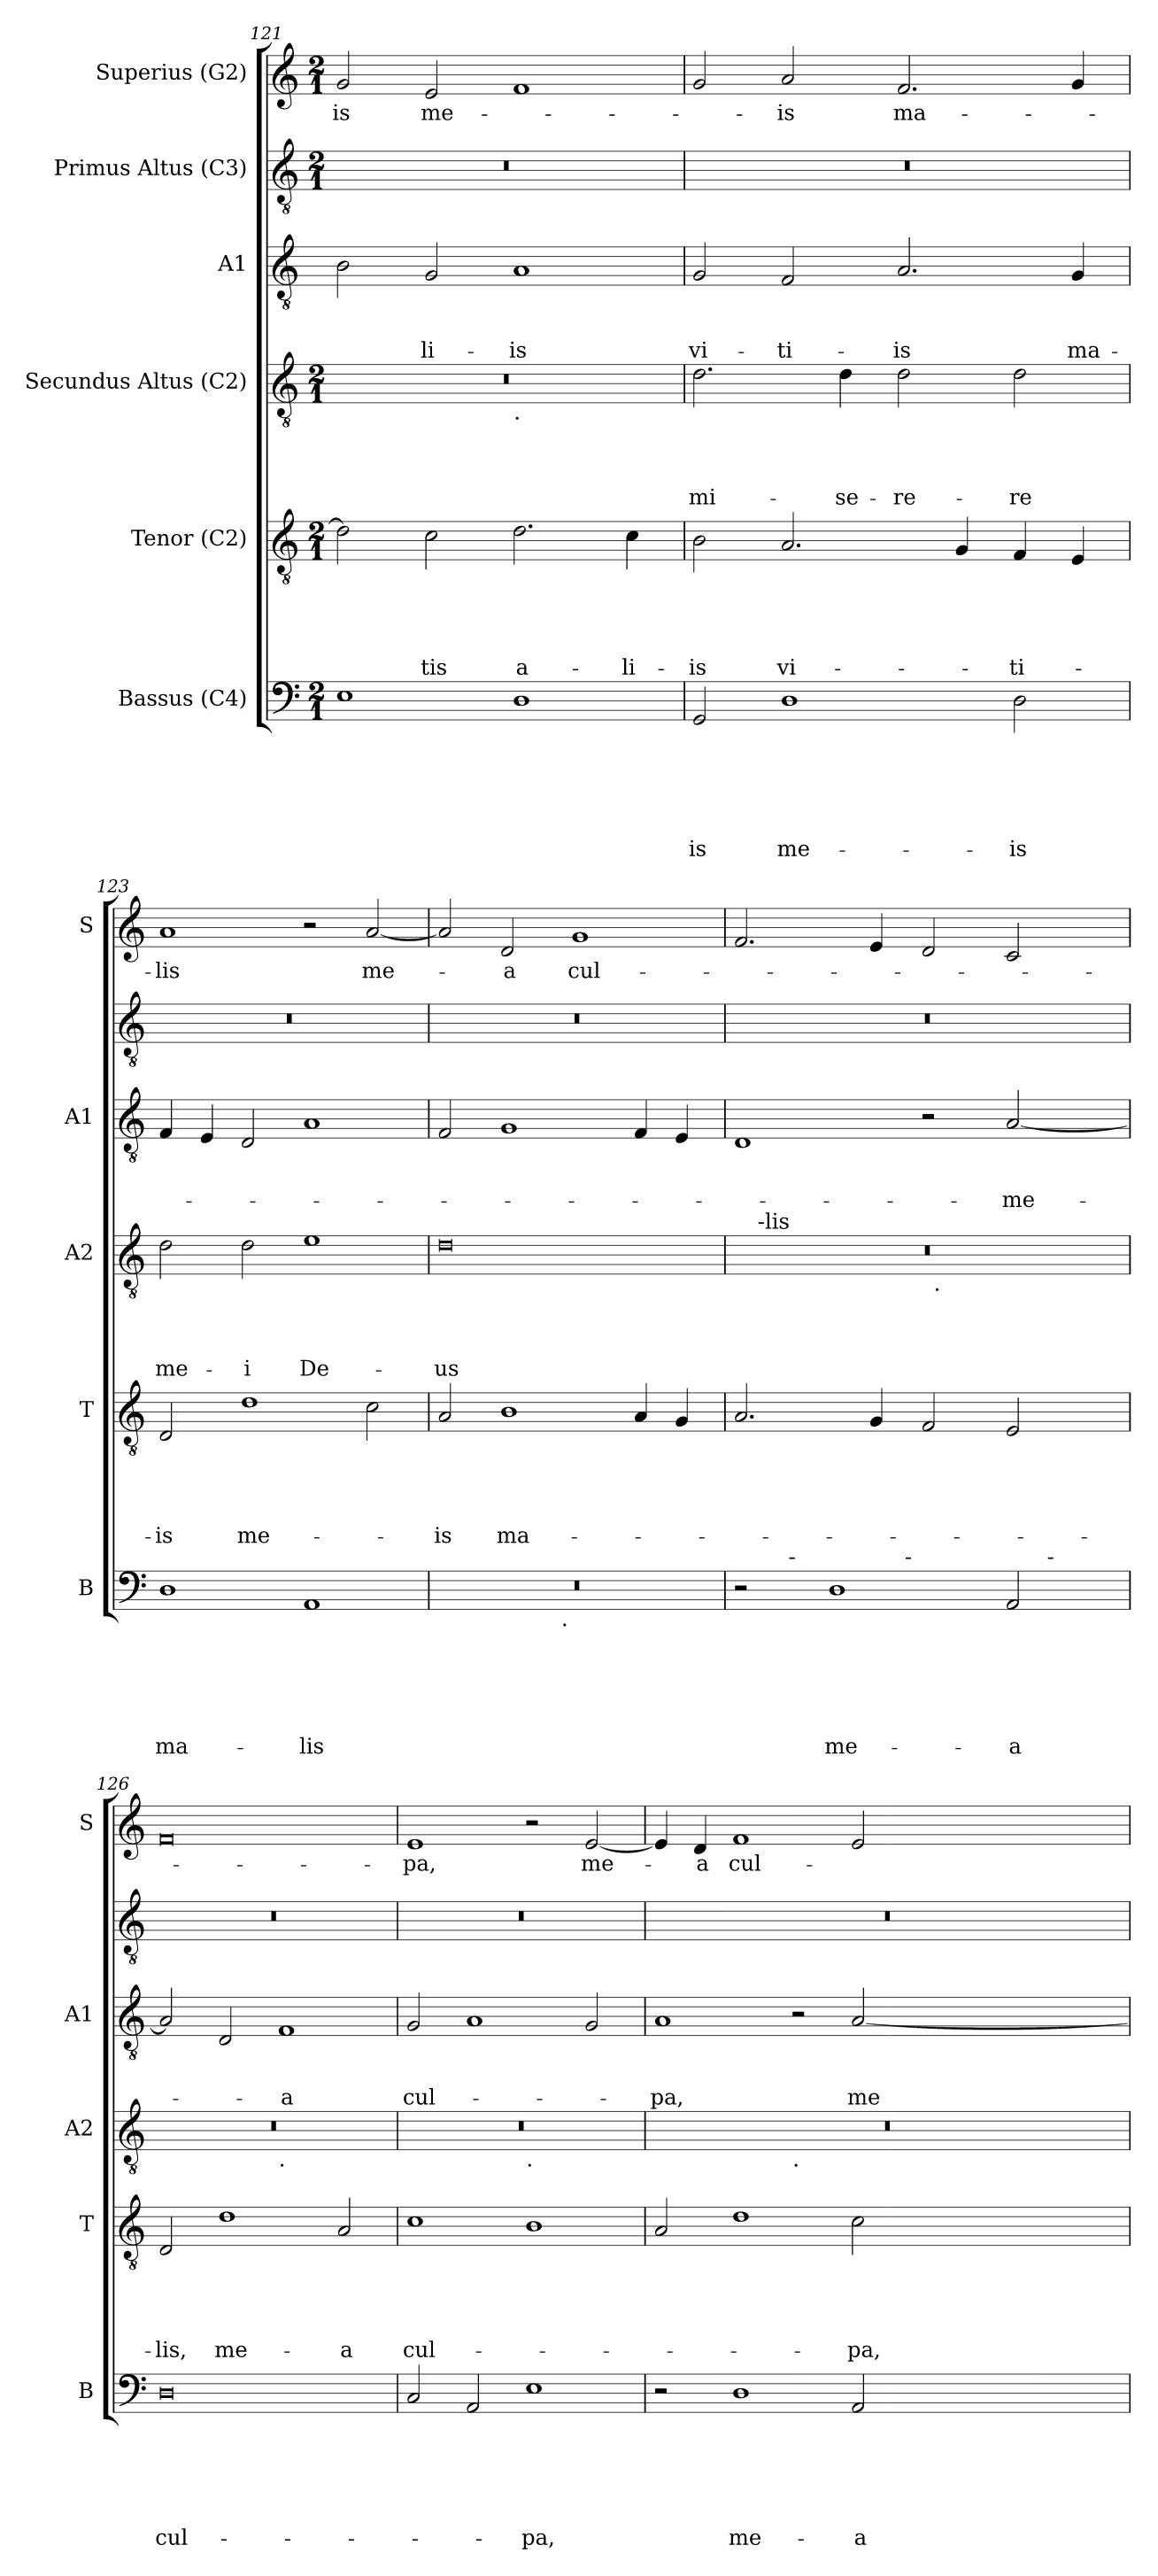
**kern	**text	**text	**text	**text	**text	**text	**kern	**text	**text	**text	**text	**text	**kern	**text	**text	**text	**text	**kern	**text	**text	**text	**kern	**kern	**text
*part6	*part6	*part6	*part6	*part6	*part6	*part6	*part5	*part5	*part5	*part5	*part5	*part5	*part4	*part4	*part4	*part4	*part4	*part3	*part3	*part3	*part3	*part2	*part1	*part1
*staff6	*staff6	*staff6	*staff6	*staff6	*staff6	*staff6	*staff5	*staff5	*staff5	*staff5	*staff5	*staff5	*staff4	*staff4	*staff4	*staff4	*staff4	*staff3	*staff3	*staff3	*staff3	*staff2	*staff1	*staff1
*I"Bassus (C4)	*	*	*	*	*	*	*I"Tenor (C2)	*	*	*	*	*	*I"Secundus Altus (C2)	*	*	*	*	*I"A1	*	*	*	*I"Primus Altus (C3)	*I"Superius (G2)	*
*I'B	*	*	*	*	*	*	*I'T	*	*	*	*	*	*I'A2	*	*	*	*	*I'A1	*	*	*	*	*I'S	*
*clefF4	*	*	*	*	*	*	*clefGv2	*	*	*	*	*	*clefGv2	*	*	*	*	*clefGv2	*	*	*	*clefGv2	*clefG2	*
*k[]	*	*	*	*	*	*	*k[]	*	*	*	*	*	*k[]	*	*	*	*	*k[]	*	*	*	*k[]	*k[]	*
*C:	*	*	*	*	*	*	*C:	*	*	*	*	*	*C:	*	*	*	*	*C:	*	*	*	*C:	*C:	*
*M2/1	*	*	*	*	*	*	*M2/1	*	*	*	*	*	*M2/1	*	*	*	*	*	*	*	*	*M2/1	*M2/1	*
=121	=121	=121	=121	=121	=121	=121	=121	=121	=121	=121	=121	=121	=121	=121	=121	=121	=121	=121	=121	=121	=121	=121	=121	=121
!	!	!	!	!	!	!	!	!	!	!	!	!	!	!	!	!	!	!	!	!	!	!	!	!LO:LY:b
*	*	*	*	*	*	*	*	*	*	*	*	*	*^	*	*	*	*	*	*	*	*	*	*	*
1E	.	.	.	.	.	.	2d\]	.	.	.	.	.	0r	1ryy	.	.	.	.	2B\	.	.	.	0r	2g/	-is
!	!	!	!	!	!	!	!	!	!	!	!	!LO:LY:b	!	!	!	!	!	!	!	!	!	!LO:LY:b	!	!	!LO:LY:b
.	.	.	.	.	.	.	2c\	.	.	.	.	-tis	.	.	.	.	.	.	2G/	.	.	-li-	.	2e/	me-
!	!	!	!	!	!	!	!	!	!	!	!	!	!	!LO:TX:b:t=.	!	!	!	!	!	!	!	!	!	!	!
!	!	!	!	!	!	!	!	!	!	!	!	!LO:LY:b	!	!	!	!	!	!	!	!	!	!LO:LY:b:rj	!	!	!
1D	.	.	.	.	.	.	2.d\	.	.	.	.	a-	.	1ryy	.	.	.	.	1A	.	.	-is	.	1f	.
!	!	!	!	!	!	!	!	!	!	!	!	!LO:LY:b	!	!	!	!	!	!	!	!	!	!	!	!	!
.	.	.	.	.	.	.	4c\	.	.	.	.	-li-	.	.	.	.	.	.	.	.	.	.	.	.	.
=122	=122	=122	=122	=122	=122	=122	=122	=122	=122	=122	=122	=122	=122	=122	=122	=122	=122	=122	=122	=122	=122	=122	=122	=122	=122
!	!	!	!	!	!	!LO:LY:b	!	!	!	!	!	!LO:LY:b	!	!	!	!	!	!LO:LY:b	!	!	!	!LO:LY:b	!	!	!
*	*	*	*	*	*	*	*	*	*	*	*	*	*v	*v	*	*	*	*	*	*	*	*	*	*	*
2GG/	.	.	.	.	.	-is	2B\	.	.	.	.	-is	2.d\	.	.	.	mi-	2G/	.	.	vi-	0r	2g/	.
!	!	!	!	!	!	!LO:LY:b	!	!	!	!	!	!LO:LY:b	!	!	!	!	!	!	!	!	!LO:LY:b	!	!	!LO:LY:b
1D	.	.	.	.	.	me-	2.A/	.	.	.	.	vi-	.	.	.	.	.	2F/	.	.	-ti-	.	2a/	-is
!	!	!	!	!	!	!	!	!	!	!	!	!	!	!	!	!	!LO:LY:b	!	!	!	!	!	!	!
.	.	.	.	.	.	.	.	.	.	.	.	.	4d\	.	.	.	-se-	.	.	.	.	.	.	.
!	!	!	!	!	!	!	!	!	!	!	!	!	!	!	!	!	!LO:LY:b	!	!	!	!LO:LY:b	!	!	!LO:LY:b
.	.	.	.	.	.	.	.	.	.	.	.	.	2d\	.	.	.	-re-	2.A/	.	.	-is	.	2.f/	ma-
.	.	.	.	.	.	.	4G/	.	.	.	.	.	.	.	.	.	.	.	.	.	.	.	.	.
!	!	!	!	!	!	!LO:LY:b	!	!	!	!	!	!LO:LY:b	!	!	!	!	!LO:LY:b	!	!	!	!	!	!	!
2D\	.	.	.	.	.	-is	4F/	.	.	.	.	-ti-	2d\	.	.	.	-re	.	.	.	.	.	.	.
!	!	!	!	!	!	!	!	!	!	!	!	!	!	!	!	!	!	!	!	!	!LO:LY:b	!	!	!
.	.	.	.	.	.	.	4E/	.	.	.	.	.	.	.	.	.	.	4G/	.	.	ma-	.	4g/	.
=123	=123	=123	=123	=123	=123	=123	=123	=123	=123	=123	=123	=123	=123	=123	=123	=123	=123	=123	=123	=123	=123	=123	=123	=123
!	!	!	!	!	!	!LO:LY:b	!	!	!	!	!	!LO:LY:b	!	!	!	!	!LO:LY:b	!	!	!	!	!	!	!LO:LY:b
1D	.	.	.	.	.	ma-	2D/	.	.	.	.	-is	2d\	.	.	.	me-	4F/	.	.	.	0r	1a	-lis
.	.	.	.	.	.	.	.	.	.	.	.	.	.	.	.	.	.	4E/	.	.	.	.	.	.
!	!	!	!	!	!	!	!	!	!	!	!	!LO:LY:b	!	!	!	!	!LO:LY:b	!	!	!	!	!	!	!
.	.	.	.	.	.	.	1d	.	.	.	.	me-	2d\	.	.	.	-i	2D/	.	.	.	.	.	.
!	!	!	!	!	!	!LO:LY:b	!	!	!	!	!	!	!	!	!	!	!LO:LY:b	!	!	!	!	!	!	!
1AA	.	.	.	.	.	-lis	.	.	.	.	.	.	1e	.	.	.	De-	1A	.	.	.	.	2r	.
!	!	!	!	!	!	!	!	!	!	!	!	!	!	!	!	!	!	!	!	!	!	!	!	!LO:LY:b
.	.	.	.	.	.	.	2c\	.	.	.	.	.	.	.	.	.	.	.	.	.	.	.	[<2a/	me-
=124	=124	=124	=124	=124	=124	=124	=124	=124	=124	=124	=124	=124	=124	=124	=124	=124	=124	=124	=124	=124	=124	=124	=124	=124
!	!	!	!	!	!	!	!	!	!	!	!	!LO:LY:b	!	!	!	!	!LO:LY:b:rj	!	!	!	!	!	!	!
*^	*	*	*	*	*	*	*	*	*	*	*	*	*	*	*	*	*	*	*	*	*	*	*	*
0r	2ryy	.	.	.	.	.	.	2A/	.	.	.	.	-is	0d	.	.	.	-us	2F/	.	.	.	0r	2a/]	.
!	!	!	!	!	!	!	!	!	!	!	!	!	!LO:LY:b	!	!	!	!	!	!	!	!	!	!	!	!LO:LY:b
.	4...ryy	.	.	.	.	.	.	1B	.	.	.	.	ma-	.	.	.	.	.	1G	.	.	.	.	2d/	-a
!	!LO:TX:b:t=.	!	!	!	!	!	!	!	!	!	!	!	!	!	!	!	!	!	!	!	!	!	!	!	!
.	1ryy	.	.	.	.	.	.	.	.	.	.	.	.	.	.	.	.	.	.	.	.	.	.	.	.
!	!	!	!	!	!	!	!	!	!	!	!	!	!	!	!	!	!	!	!	!	!	!	!	!	!LO:LY:b
.	.	.	.	.	.	.	.	.	.	.	.	.	.	.	.	.	.	.	.	.	.	.	.	1g	cul-
.	.	.	.	.	.	.	.	4A/	.	.	.	.	.	.	.	.	.	.	4F/	.	.	.	.	.	.
.	.	.	.	.	.	.	.	4G/	.	.	.	.	.	.	.	.	.	.	4E/	.	.	.	.	.	.
.	32ryy	.	.	.	.	.	.	.	.	.	.	.	.	.	.	.	.	.	.	.	.	.	.	.	.
!!LO:LB:g=z
=125	=125	=125	=125	=125	=125	=125	=125	=125	=125	=125	=125	=125	=125	=125	=125	=125	=125	=125	=125	=125	=125	=125	=125	=125	=125
*^	*	*	*	*	*	*	*	*	*	*	*	*	*	*^	*	*	*	*	*	*	*	*	*	*	*
*	*	*^	*	*	*	*	*	*	*	*	*	*	*	*	*	*^	*	*	*	*	*	*	*	*	*	*	*
2r	4ryy	2...ryy	1ryy	.	.	.	.	.	.	2.A/	.	.	.	.	.	0r	16.ryy	1ryy	.	.	.	.	1D	.	.	.	0r	2.f/	.
!	!	!	!	!	!	!	!	!	!	!	!	!	!	!	!	!	!LO:TX:a:t=-lis	!	!	!	!	!	!	!	!	!	!	!	!
.	.	.	.	.	.	.	.	.	.	.	.	.	.	.	.	.	1ryy	.	.	.	.	.	.	.	.	.	.	.	.
!	!LO:TX:a:t=-	!	!	!	!	!	!	!	!	!	!	!	!	!	!	!	!	!	!	!	!	!	!	!	!	!	!	!	!
.	1..ryy	.	.	.	.	.	.	.	.	.	.	.	.	.	.	.	.	.	.	.	.	.	.	.	.	.	.	.	.
!	!	!	!	!	!	!	!	!	!LO:LY:b	!	!	!	!	!	!	!	!	!	!	!	!	!	!	!	!	!	!	!	!
1D	.	.	.	.	.	.	.	.	me-	.	.	.	.	.	.	.	.	.	.	.	.	.	.	.	.	.	.	.	.
.	.	.	.	.	.	.	.	.	.	4G/	.	.	.	.	.	.	.	.	.	.	.	.	.	.	.	.	.	4e/	.
!	!	!LO:TX:a:t=-	!	!	!	!	!	!	!	!	!	!	!	!	!	!	!	!	!	!	!	!	!	!	!	!	!	!	!
.	.	1ryy	.	.	.	.	.	.	.	.	.	.	.	.	.	.	.	.	.	.	.	.	.	.	.	.	.	.	.
.	.	.	2ryy	.	.	.	.	.	.	2F/	.	.	.	.	.	.	.	32ryy	.	.	.	.	2r	.	.	.	.	2d/	.
!	!	!	!	!	!	!	!	!	!	!	!	!	!	!	!	!	!	!LO:TX:b:t=.	!	!	!	!	!	!	!	!	!	!	!
.	.	.	.	.	.	.	.	.	.	.	.	.	.	.	.	.	.	2ryy	.	.	.	.	.	.	.	.	.	.	.
.	.	.	.	.	.	.	.	.	.	.	.	.	.	.	.	.	2ryy	.	.	.	.	.	.	.	.	.	.	.	.
!	!	!	!	!	!	!	!	!	!LO:LY:b	!	!	!	!	!	!	!	!	!	!	!	!	!	!	!	!	!LO:LY:b	!	!	!
2AA/	.	.	8ryy	.	.	.	.	.	-a	2E/	.	.	.	.	.	.	.	.	.	.	.	.	[<2A/	.	.	-me-	.	2c/	.
.	.	.	.	.	.	.	.	.	.	.	.	.	.	.	.	.	.	4...ryy	.	.	.	.	.	.	.	.	.	.	.
.	.	.	.	.	.	.	.	.	.	.	.	.	.	.	.	.	4ryy	.	.	.	.	.	.	.	.	.	.	.	.
!	!	!	!LO:TX:a:t=-	!	!	!	!	!	!	!	!	!	!	!	!	!	!	!	!	!	!	!	!	!	!	!	!	!	!
.	.	.	4.ryy	.	.	.	.	.	.	.	.	.	.	.	.	.	.	.	.	.	.	.	.	.	.	.	.	.	.
.	.	.	.	.	.	.	.	.	.	.	.	.	.	.	.	.	8ryy	.	.	.	.	.	.	.	.	.	.	.	.
.	.	16ryy	.	.	.	.	.	.	.	.	.	.	.	.	.	.	.	.	.	.	.	.	.	.	.	.	.	.	.
.	.	.	.	.	.	.	.	.	.	.	.	.	.	.	.	.	32ryy	.	.	.	.	.	.	.	.	.	.	.	.
=126	=126	=126	=126	=126	=126	=126	=126	=126	=126	=126	=126	=126	=126	=126	=126	=126	=126	=126	=126	=126	=126	=126	=126	=126	=126	=126	=126	=126	=126
!	!	!	!	!	!	!	!	!	!LO:LY:b	!	!	!	!	!	!LO:LY:b	!	!	!	!	!	!	!	!	!	!	!	!	!	!
*v	*v	*v	*v	*	*	*	*	*	*	*	*	*	*	*	*	*	*v	*v	*	*	*	*	*	*	*	*	*	*	*
0D	.	.	.	.	.	cul-	2D/	.	.	.	.	-lis,	0r	1ryy	.	.	.	.	2A/]	.	.	.	0r	0f	.
!	!	!	!	!	!	!	!	!	!	!	!	!LO:LY:b	!	!	!	!	!	!	!	!	!	!	!	!	!
.	.	.	.	.	.	.	1d	.	.	.	.	me-	.	.	.	.	.	.	2D/	.	.	.	.	.	.
!	!	!	!	!	!	!	!	!	!	!	!	!	!	!LO:TX:b:t=.	!	!	!	!	!	!	!	!	!	!	!
!	!	!	!	!	!	!	!	!	!	!	!	!	!	!	!	!	!	!	!	!	!	!LO:LY:b:rj	!	!	!
.	.	.	.	.	.	.	.	.	.	.	.	.	.	1ryy	.	.	.	.	1F	.	.	-a	.	.	.
!	!	!	!	!	!	!	!	!	!	!	!	!LO:LY:b	!	!	!	!	!	!	!	!	!	!	!	!	!
.	.	.	.	.	.	.	2A/	.	.	.	.	-a	.	.	.	.	.	.	.	.	.	.	.	.	.
=127	=127	=127	=127	=127	=127	=127	=127	=127	=127	=127	=127	=127	=127	=127	=127	=127	=127	=127	=127	=127	=127	=127	=127	=127	=127
!	!	!	!	!	!	!	!	!	!	!	!	!LO:LY:b	!	!	!	!	!	!	!	!	!	!LO:LY:b	!	!	!LO:LY:b
2C/	.	.	.	.	.	.	1c	.	.	.	.	cul-	0r	1ryy	.	.	.	.	2G/	.	.	cul-	0r	1e	-pa,
2AA/	.	.	.	.	.	.	.	.	.	.	.	.	.	.	.	.	.	.	1A	.	.	.	.	.	.
!	!	!	!	!	!	!	!	!	!	!	!	!	!	!LO:TX:b:t=.	!	!	!	!	!	!	!	!	!	!	!
!	!	!	!	!	!	!LO:LY:b	!	!	!	!	!	!	!	!	!	!	!	!	!	!	!	!	!	!	!
1E	.	.	.	.	.	-pa,	1B	.	.	.	.	.	.	1ryy	.	.	.	.	.	.	.	.	.	2r	.
!	!	!	!	!	!	!	!	!	!	!	!	!	!	!	!	!	!	!	!	!	!	!	!	!	!LO:LY:b
.	.	.	.	.	.	.	.	.	.	.	.	.	.	.	.	.	.	.	2G/	.	.	.	.	[<2e/	me-
=128	=128	=128	=128	=128	=128	=128	=128	=128	=128	=128	=128	=128	=128	=128	=128	=128	=128	=128	=128	=128	=128	=128	=128	=128	=128
!	!	!	!	!	!	!	!	!	!	!	!	!	!	!	!	!	!	!	!	!	!	!LO:LY:b	!	!	!
2r	.	.	.	.	.	.	2A/	.	.	.	.	.	0r	1ryy	.	.	.	.	1A	.	.	-pa,	0r	4e/]	.
!	!	!	!	!	!	!	!	!	!	!	!	!	!	!	!	!	!	!	!	!	!	!	!	!	!LO:LY:b
.	.	.	.	.	.	.	.	.	.	.	.	.	.	.	.	.	.	.	.	.	.	.	.	4d/	-a
!	!	!	!	!	!	!LO:LY:b	!	!	!	!	!	!	!	!	!	!	!	!	!	!	!	!	!	!	!LO:LY:b
1D	.	.	.	.	.	me-	1d	.	.	.	.	.	.	.	.	.	.	.	.	.	.	.	.	1f	cul-
!	!	!	!	!	!	!	!	!	!	!	!	!	!	!LO:TX:b:t=.	!	!	!	!	!	!	!	!	!	!	!
.	.	.	.	.	.	.	.	.	.	.	.	.	.	1ryy	.	.	.	.	2r	.	.	.	.	.	.
!	!	!	!	!	!	!LO:LY:b	!	!	!	!	!	!LO:LY:b	!	!	!	!	!	!	!	!	!	!LO:LY:b	!	!	!
2AA/	.	.	.	.	.	-a	2c\	.	.	.	.	-pa,	.	.	.	.	.	.	[<2A/	.	.	me-	.	2e/	.
*	*	*	*	*	*	*	*	*	*	*	*	*	*v	*v	*	*	*	*	*	*	*	*	*	*	*
=	=	=	=	=	=	=	=	=	=	=	=	=	=	=	=	=	=	=	=	=	=	=	=	=
*-	*-	*-	*-	*-	*-	*-	*-	*-	*-	*-	*-	*-	*-	*-	*-	*-	*-	*-	*-	*-	*-	*-	*-	*-
